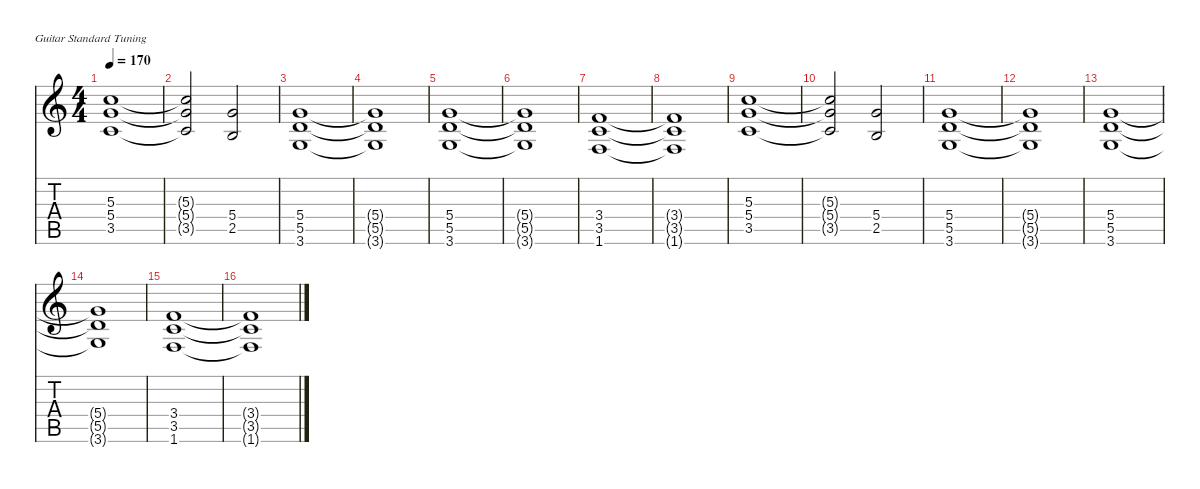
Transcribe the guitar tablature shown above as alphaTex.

\defaultSystemsLayout 4
\hideDynamics
\bracketExtendMode nobrackets
\singleTrackTrackNamePolicy hidden
\multiTrackTrackNamePolicy hidden
\otherSystemsTrackNameOrientation horizontal
\track ("Dave" "dist.guit.") {instrument distortionguitar}
\staff {score tabs}
\tuning (E4 B3 G3 D3 A2 E2)
\ts (4 4)
\tempo 170
\clef g2
\ks c
(5.3 5.4 3.5).1{dy f beam Up} |
(5.3{t} 5.4{t} 3.5{t}).2{beam Up} (5.4 2.5).2{beam Up} |
(5.4 5.5 3.6).1{beam Up} |
(5.4{t} 5.5{t} 3.6{t}).1{beam Up} |
(5.4 5.5 3.6).1{beam Up} |
(5.4{t} 5.5{t} 3.6{t}).1{beam Up} |
(3.4 3.5 1.6).1{beam Up} |
(3.4{t} 3.5{t} 1.6{t}).1{beam Up} |
(5.3 5.4 3.5).1{beam Up} |
(5.3{t} 5.4{t} 3.5{t}).2{beam Up} (5.4 2.5).2{beam Up} |
(5.4 5.5 3.6).1{beam Up} |
(5.4{t} 5.5{t} 3.6{t}).1{beam Up} |
(5.4 5.5 3.6).1{beam Up} |
(5.4{t} 5.5{t} 3.6{t}).1{beam Up} |
(3.4 3.5 1.6).1{beam Up} |
(3.4{t} 3.5{t} 1.6{t}).1{beam Up}
